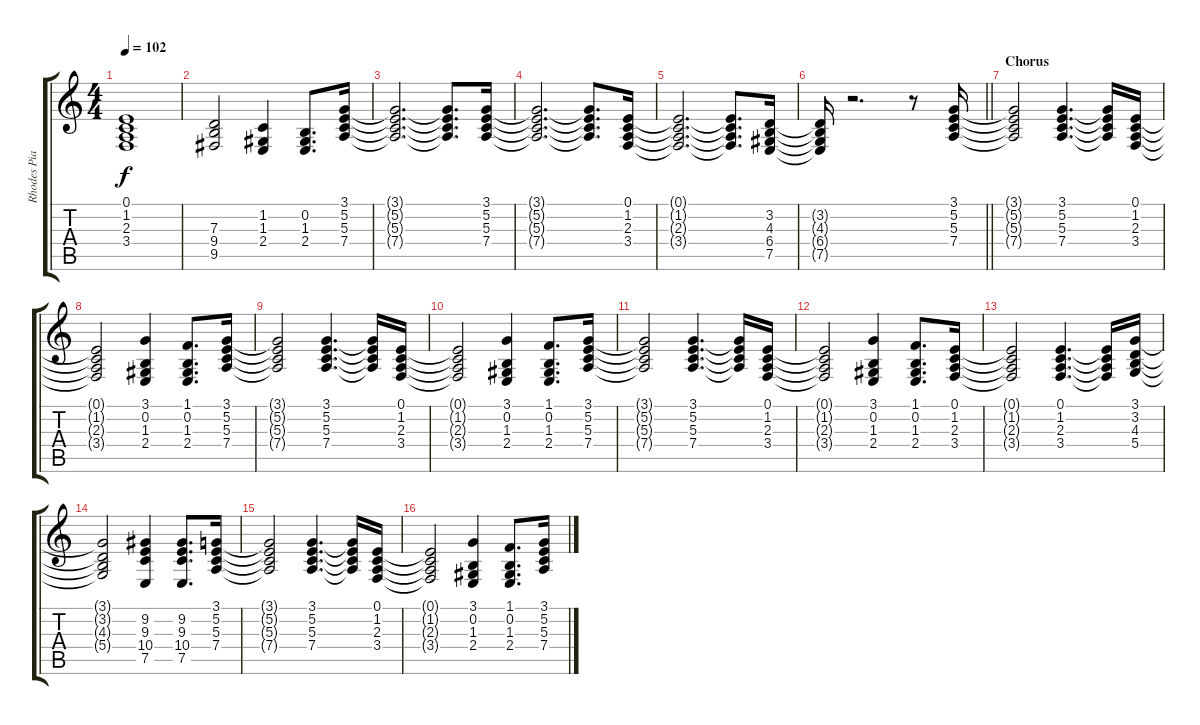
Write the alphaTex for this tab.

\track ("Rhodes Piano" "Rhodes Pia") {instrument electricpiano1}
\staff {score tabs}
\tuning (E4 B3 G3 D3 A2 E2) {hide}
\ts (4 4)
\tempo 102
\clef g2
\ks c
(0.1{t} 1.2{t} 2.3{t} 3.4{t}).1{dy f} |
(7.3 9.4 9.5).2 (1.2 1.3 2.4).4 (0.2 1.3 2.4).8{d} (3.1 5.2 5.3 7.4).16 |
(3.1{t} 5.2{t} 5.3{t} 7.4{t}).2{d} (3.1{t} 5.2{t} 5.3{t} 7.4{t}).8{d} (3.1 5.2 5.3 7.4).16 |
(3.1{t} 5.2{t} 5.3{t} 7.4{t}).2{d} (3.1{t} 5.2{t} 5.3{t} 7.4{t}).8{d} (0.1 1.2 2.3 3.4).16 |
(0.1{t} 1.2{t} 2.3{t} 3.4{t}).2{d} (0.1{t} 1.2{t} 2.3{t} 3.4{t}).8{d} (3.2 4.3 6.4 7.5).16 |
\barLineRight lightlight
(3.2{t} 4.3{t} 6.4{t} 7.5{t}).16 r.2{d} r.8 (3.1 5.2 5.3 7.4).16 |
\section ("" "Chorus")
(3.1{t} 5.2{t} 5.3{t} 7.4{t}).2 (3.1 5.2 5.3 7.4).4{d} (3.1{t} 5.2{t} 5.3{t} 7.4{t}).16 (0.1 1.2 2.3 3.4).16 |
(0.1{t} 1.2{t} 2.3{t} 3.4{t}).2 (3.1 0.2 1.3 2.4).4 (1.1 0.2 1.3 2.4).8{d} (3.1 5.2 5.3 7.4).16 |
(3.1{t} 5.2{t} 5.3{t} 7.4{t}).2 (3.1 5.2 5.3 7.4).4{d} (3.1{t} 5.2{t} 5.3{t} 7.4{t}).16 (0.1 1.2 2.3 3.4).16 |
(0.1{t} 1.2{t} 2.3{t} 3.4{t}).2 (3.1 0.2 1.3 2.4).4 (1.1 0.2 1.3 2.4).8{d} (3.1 5.2 5.3 7.4).16 |
(3.1{t} 5.2{t} 5.3{t} 7.4{t}).2 (3.1 5.2 5.3 7.4).4{d} (3.1{t} 5.2{t} 5.3{t} 7.4{t}).16 (0.1 1.2 2.3 3.4).16 |
(0.1{t} 1.2{t} 2.3{t} 3.4{t}).2 (3.1 0.2 1.3 2.4).4 (1.1 0.2 1.3 2.4).8{d} (0.1 1.2 2.3 3.4).16 |
(0.1{t} 1.2{t} 2.3{t} 3.4{t}).2 (0.1 1.2 2.3 3.4).4{d} (0.1{t} 1.2{t} 2.3{t} 3.4{t}).16 (3.1 3.2 4.3 5.4).16 |
(3.1{t} 3.2{t} 4.3{t} 5.4{t}).2 (9.2 9.3 10.4 7.5).4 (9.2 9.3 10.4 7.5).8{d} (3.1 5.2 5.3 7.4).16 |
(3.1{t} 5.2{t} 5.3{t} 7.4{t}).2 (3.1 5.2 5.3 7.4).4{d} (3.1{t} 5.2{t} 5.3{t} 7.4{t}).16 (0.1 1.2 2.3 3.4).16 |
(0.1{t} 1.2{t} 2.3{t} 3.4{t}).2 (3.1 0.2 1.3 2.4).4 (1.1 0.2 1.3 2.4).8{d} (3.1 5.2 5.3 7.4).16
